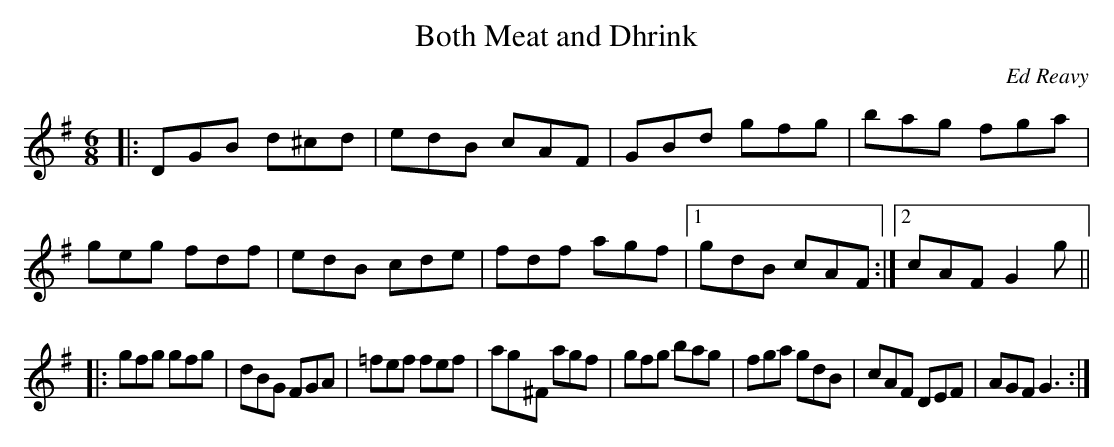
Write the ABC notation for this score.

X:1
T:Both Meat and Dhrink
C:Ed Reavy
M:6/8
L:1/8
K:G
|: DGB d^cd | edB cAF |  GBd gfg | bag fga \
|  geg fdf  | edB cde |  fdf agf |1 gdB cAF :|2 cAF G2g ||
|: gfg gfg  | dBG FGA | =fef fef |  ag^F agf \
|  gfg bag  | fga gdB |  cAF DEF | AGF G3 :|
